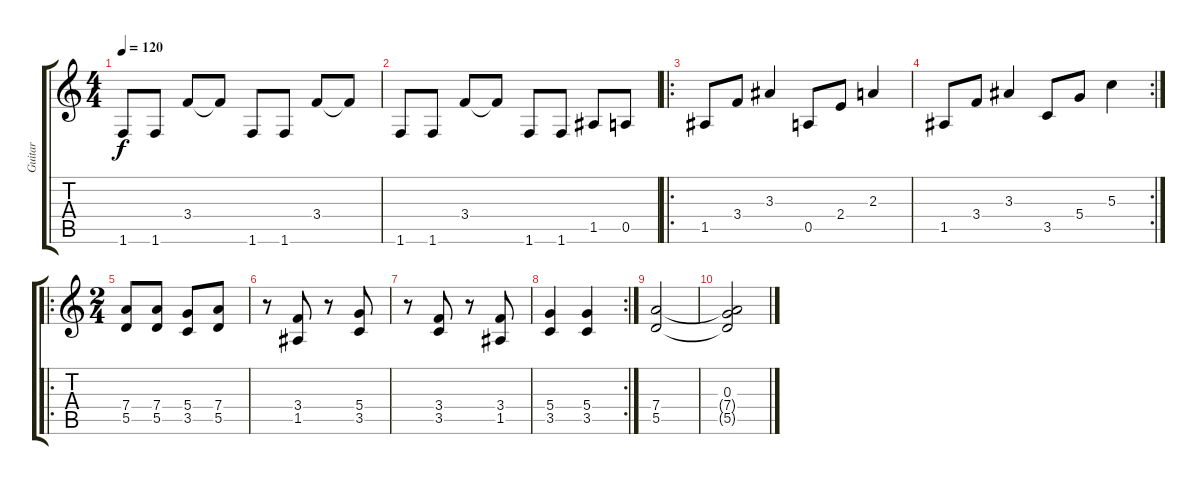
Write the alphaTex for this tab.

\track ("Guitar" "Guitar") {instrument distortionguitar}
\staff {score tabs}
\tuning (E4 B3 G3 D3 A2 E2) {hide}
\ts (4 4)
\tempo 120
\clef g2
\ks c
1.6.8{dy f} 1.6.8 3.4.8 3.4{t}.8 1.6.8 1.6.8 3.4.8 3.4{t}.8 |
1.6.8 1.6.8 3.4.8 3.4{t}.8 1.6.8 1.6.8 1.5.8 0.5.8 |
\ro
1.5.8 3.4.8 3.3.4 0.5.8 2.4.8 2.3.4 |
\rc 2
1.5.8 3.4.8 3.3.4 3.5.8 5.4.8 5.3.4 |
\ro
\ts (2 4)
(7.4 5.5).8 (7.4 5.5).8 (5.4 3.5).8 (7.4 5.5).8 |
r.8 (3.4 1.5).8 r.8 (5.4 3.5).8 |
r.8 (3.4 3.5).8 r.8 (3.4 1.5).8 |
\rc 2
(5.4 3.5).4 (5.4 3.5).4 |
(7.4 5.5).2 |
(0.3 7.4{t} 5.5{t}).2
